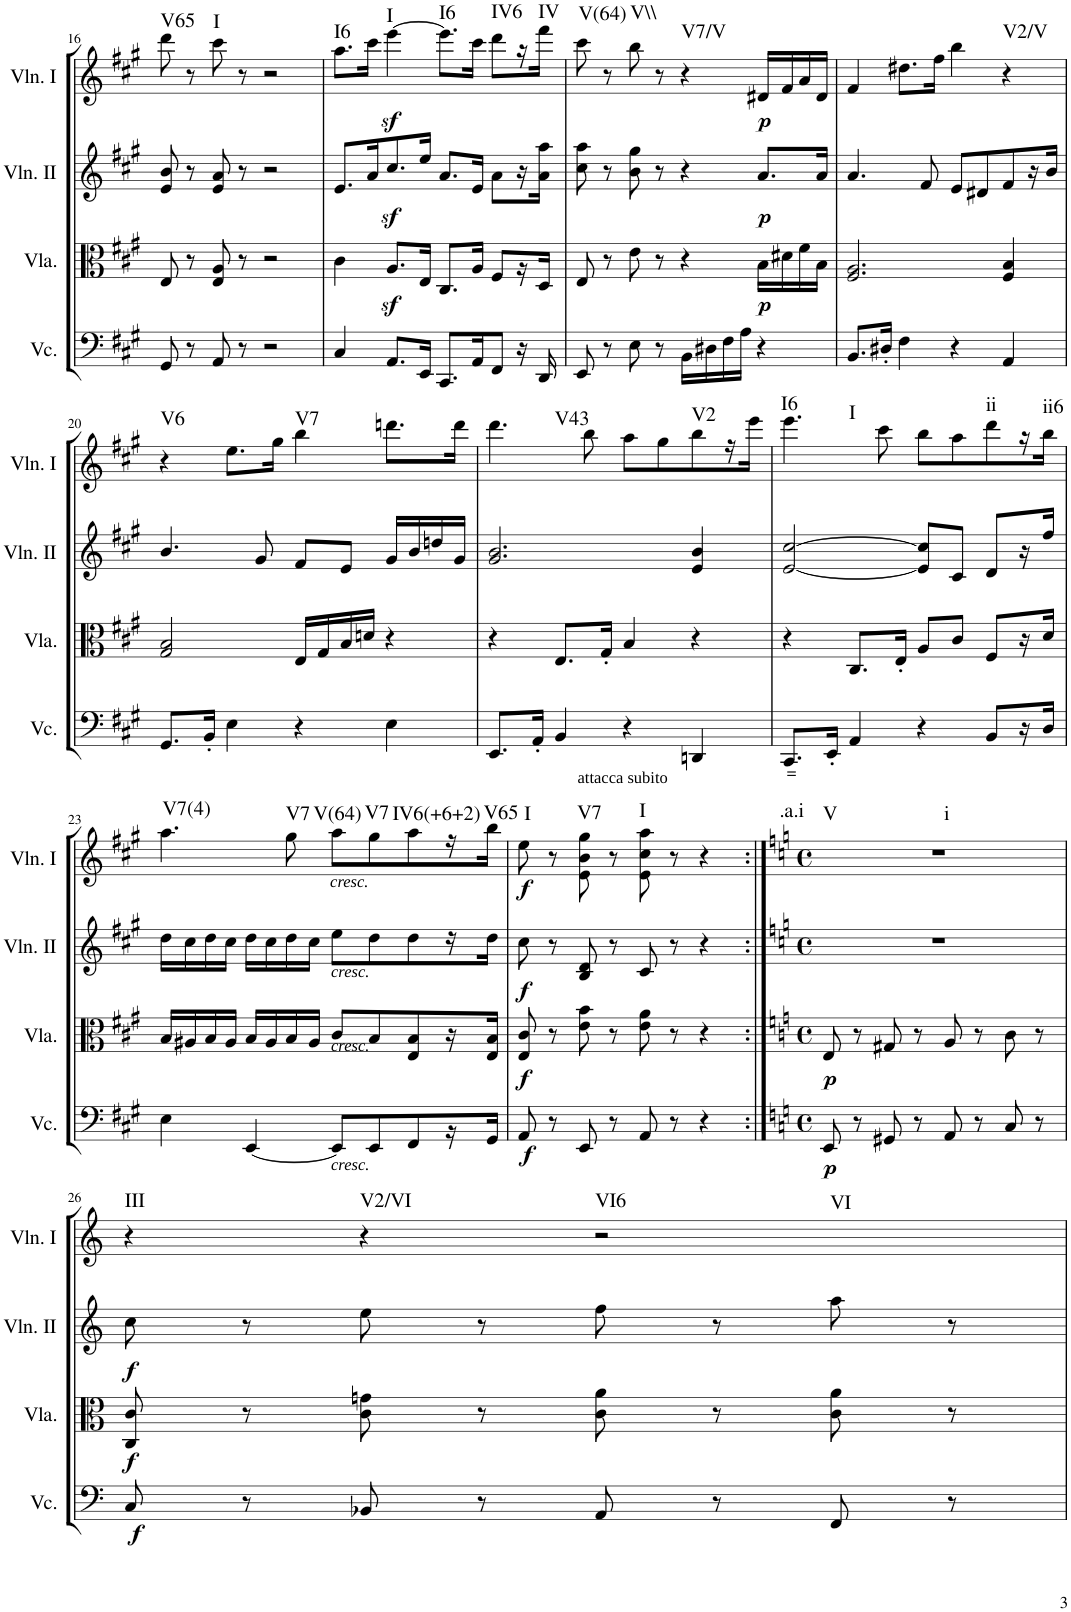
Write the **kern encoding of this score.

**kern	**dynam	**kern	**dynam	**kern	**dynam	**kern	**dynam	**harte
*part4	*part4	*part3	*part3	*part2	*part2	*part1	*part1	*part1
*staff4	*staff4	*staff3	*staff3	*staff2	*staff2	*staff1	*staff1	*
*I"Violoncello	*	*I"Viola	*	*I"Violin II	*	*I"Violin I	*	*
*I'Vc.	*	*I'Vla.	*	*I'Vln. II	*	*I'Vln. I	*	*
!!LO:PB:g=z
*clefF4	*	*clefC3	*	*clefG2	*	*clefG2	*	*
*k[f#c#g#]	*	*k[f#c#g#]	*	*k[f#c#g#]	*	*k[f#c#g#]	*	*
*M4/4	*	*M4/4	*	*M4/4	*	*M4/4	*	*
*met(c)	*	*met(c)	*	*met(c)	*	*met(c)	*	*
=16	=16	=16	=16	=16	=16	=16	=16	=16
!	!	!	!	!	!	!	!	!LO:H:kt=V65
8GG#/	.	8E/	.	8e/ 8b/	.	8ddd\	.	N
8r	.	8r	.	8r	.	8r	.	.
!	!	!	!	!	!	!	!	!LO:H:kt=I
8AA/	.	8E/ 8A/	.	8e/ 8a/	.	8ccc#\	.	N
8r	.	8r	.	8r	.	8r	.	.
2r	.	2r	.	2r	.	2r	.	.
=17	=17	=17	=17	=17	=17	=17	=17	=17
!	!	!	!	!	!	!	!	!LO:H:kt=I6
4C#/	.	4c#\	.	8.e/L	.	8.aa\L	.	N
.	.	.	.	16a/K	.	16ccc#\Jk	.	.
!	!	!	!	!	!	!	!LO:DY:b	!LO:H:kt=I
8.AA/L	.	8.Az</L	.	8.cc#z</	.	[4eee\	sf	N
16EE/Jk	.	16E/Jk	.	16ee/Jk	.	.	.	.
!	!	!	!	!	!	!	!	!LO:H:kt=I6
8.CC#/L	.	8.C#/L	.	8.a/L	.	8.eee\L]	.	N
16AA/K	.	16A/Jk	.	16e/Jk	.	16ccc#\Jk	.	.
!	!	!	!	!	!	!	!	!LO:H:kt=IV6
8FF#/J	.	8F#/L	.	8a\L	.	8ddd\L	.	N
16r	.	16r	.	16r	.	16r	.	.
!	!	!	!	!	!	!	!	!LO:H:kt=IV
16DD/	.	16D/JJ	.	16a\ 16aa\JJ	.	16fff#\JJ	.	N
=18	=18	=18	=18	=18	=18	=18	=18	=18
!	!	!	!	!	!	!	!	!LO:H:kt=V(64)
8EE/	.	8E/	.	8cc#\ 8aa\	.	8ccc#\	.	N
8r	.	8r	.	8r	.	8r	.	.
!	!	!	!	!	!	!	!	!LO:H:kt=V\\
8E\	.	8e\	.	8b\ 8gg#\	.	8bb\	.	N
8r	.	8r	.	8r	.	8r	.	.
!	!	!	!	!	!	!	!	!LO:H:kt=V7/V
16BB\LL	.	4r	.	4r	.	4r	.	N
16D#X\	.	.	.	.	.	.	.	.
16F#\	.	.	.	.	.	.	.	.
16A\JJ	.	.	.	.	.	.	.	.
!	!	!	!LO:DY:b	!	!LO:DY:b	!	!LO:DY:b	!
4r	.	16B\LL	p	8.a/L	p	16d#X/LL	p	.
.	.	16d#X\	.	.	.	16f#/	.	.
.	.	16f#\	.	.	.	16a/	.	.
.	.	16B\JJ	.	16a/Jk	.	16d#/JJ	.	.
=19	=19	=19	=19	=19	=19	=19	=19	=19
8.BB/L	.	2.F#/ 2.A/	.	4.a/	.	4f#/	.	.
16D#X'/Jk	.	.	.	.	.	.	.	.
4F#\	.	.	.	.	.	8.dd#X\L	.	.
.	.	.	.	8f#/	.	.	.	.
.	.	.	.	.	.	16ff#\Jk	.	.
4r	.	.	.	8e/L	.	4bb\	.	.
.	.	.	.	8d#X/	.	.	.	.
!	!	!	!	!	!	!	!	!LO:H:kt=V2/V
4AA/	.	4F#/ 4B/	.	8f#/	.	4r	.	N
.	.	.	.	16r	.	.	.	.
.	.	.	.	16b/JJ	.	.	.	.
!!LO:LB:g=z
=20	=20	=20	=20	=20	=20	=20	=20	=20
!	!	!	!	!	!	!	!	!LO:H:kt=V6
8.GG#/L	.	2G#/ 2B/	.	4.b/	.	4r	.	N
16BB'/Jk	.	.	.	.	.	.	.	.
4E\	.	.	.	.	.	8.ee\L	.	.
.	.	.	.	8g#/	.	.	.	.
.	.	.	.	.	.	16gg#\Jk	.	.
!	!	!	!	!	!	!	!	!LO:H:kt=V7
4r	.	16E/LL	.	8f#/L	.	4bb\	.	N
.	.	16G#/	.	.	.	.	.	.
.	.	16B/	.	8e/J	.	.	.	.
.	.	16dn/JJ	.	.	.	.	.	.
4E\	.	4r	.	16g#/LL	.	8.dddn\L	.	.
.	.	.	.	16b/	.	.	.	.
.	.	.	.	16ddn/	.	.	.	.
.	.	.	.	16g#/JJ	.	16ddd\Jk	.	.
=21	=21	=21	=21	=21	=21	=21	=21	=21
!	!	!	!	!	!	!	!	!LO:H:kt=V43
8.EE/L	.	4r	.	2.g#/ 2.b/	.	4.ddd\	.	N
16AA'/Jk	.	.	.	.	.	.	.	.
4BB/	.	8.E/L	.	.	.	.	.	.
.	.	.	.	.	.	8bb\	.	.
.	.	16G#'/Jk	.	.	.	.	.	.
4r	.	4B/	.	.	.	8aa\L	.	.
.	.	.	.	.	.	8gg#\	.	.
!	!	!	!	!	!	!	!	!LO:H:kt=V2
4DDn/	.	4r	.	4e/ 4b/	.	8bb\	.	N
.	.	.	.	.	.	16r	.	.
.	.	.	.	.	.	16eee\JJ	.	.
=22	=22	=22	=22	=22	=22	=22	=22	=22
!	!	!	!	!	!	!	!	!LO:H:n=1:kt=I6
!	!	!	!	!	!	!	!	!LO:H:n=2:kt=I
8.CC#/L	.	4r	.	[2e/ [2cc#/	.	4.eee\	.	N N
16EE'/Jk	.	.	.	.	.	.	.	.
4AA/	.	8.C#/L	.	.	.	.	.	.
.	.	.	.	.	.	8ccc#\	.	.
.	.	16E'/Jk	.	.	.	.	.	.
4r	.	8A/L	.	8e/] 8cc#/]L	.	8bb\L	.	.
.	.	8c#/J	.	8c#/J	.	8aa\	.	.
!	!	!	!	!	!	!	!	!LO:H:kt=ii
8BB/L	.	8F#/L	.	8d/L	.	8ddd\	.	N
16r	.	16r	.	16r	.	16r	.	.
!	!	!	!	!	!	!	!	!LO:H:kt=ii6
16D/JJ	.	16d/JJ	.	16ff#/JJ	.	16bb\JJ	.	N
!!LO:LB:g=z
=23	=23	=23	=23	=23	=23	=23	=23	=23
!	!	!	!	!	!	!	!	!LO:H:kt=V7(4)
4E\	.	16B/LL	.	16dd\LL	.	4.aa\	.	N
.	.	16A#X/	.	16cc#\	.	.	.	.
.	.	16B/	.	16dd\	.	.	.	.
.	.	16A#/JJ	.	16cc#\JJ	.	.	.	.
[4EE/	.	16B/LL	.	16dd\LL	.	.	.	.
.	.	16A#/	.	16cc#\	.	.	.	.
!	!	!	!	!	!	!	!	!LO:H:kt=V7
.	.	16B/	.	16dd\	.	8gg#\	.	N
.	.	16A#/JJ	.	16cc#\JJ	.	.	.	.
!	!	!	!	!	!	!LO:TX:b:i:t=cresc.	!	!
!	!	!	!	!LO:TX:b:i:t=cresc.	!	!	!	!
!	!	!LO:TX:a:i:t=cresc.	!	!	!	!	!	!
!LO:TX:b:i:t=cresc.	!	!	!	!	!	!	!	!LO:H:kt=V(64)
8EE/L]	.	8c#/L	.	8ee\L	.	8aa\L	.	N
!	!	!	!	!	!	!	!	!LO:H:kt=V7
8EE/	.	8B/	.	8dd\	.	8gg#\	.	N
!	!	!	!	!	!	!	!	!LO:H:kt=IV6(+6+2)
8FF#/	.	8E/ 8B/	.	8dd\	.	8aa\	.	N
16r	.	16r	.	16r	.	16r	.	.
!	!	!	!	!	!	!	!	!LO:H:kt=V65
16GG#/JJ	.	16E/ 16B/JJ	.	16dd\JJ	.	16bb\JJ	.	N
=24	=24	=24	=24	=24	=24	=24	=24	=24
!	!LO:DY:b	!	!LO:DY:b	!	!LO:DY:b	!	!LO:DY:b	!LO:H:kt=I
8AA/	f	8E/ 8c#/	f	8cc#\	f	8ee\	f	N
8r	.	8r	.	8r	.	8r	.	.
!	!	!	!	!	!	!LO:TX:a:t=attacca subito	!	!LO:H:kt=V7
8EE/	.	8e\ 8b\	.	8B/ 8d/	.	8e\ 8b\ 8gg#\	.	N
8r	.	8r	.	8r	.	8r	.	.
!	!	!	!	!	!	!	!	!LO:H:kt=I
8AA/	.	8e\ 8a\	.	8c#/	.	8e\ 8cc#\ 8aa\	.	N
8r	.	8r	.	8r	.	8r	.	.
4r	.	4r	.	4r	.	4r	.	.
=25:|!	=25:|!	=25:|!	=25:|!	=25:|!	=25:|!	=25:|!	=25:|!	=25:|!
*k[]	*	*k[]	*	*k[]	*	*k[]	*	*
*M4/4	*	*M4/4	*	*M4/4	*	*M4/4	*	*
*met(c)	*	*met(c)	*	*met(c)	*	*met(c)	*	*
!	!	!	!	!	!	!LO:TX:a:t==	!	!
!	!LO:DY:b	!	!LO:DY:b	!	!	!	!	!LO:H:n=1:kt=.a.i
!	!	!	!	!	!	!	!	!LO:H:n=2:kt=V
!	!	!	!	!	!	!	!	!LO:H:n=3:kt=i
8EE/	p	8E/	p	1r	.	1r	.	N N N
8r	.	8r	.	.	.	.	.	.
8GG#X/	.	8G#X/	.	.	.	.	.	.
8r	.	8r	.	.	.	.	.	.
8AA/	.	8A/	.	.	.	.	.	.
8r	.	8r	.	.	.	.	.	.
8C/	.	8c\	.	.	.	.	.	.
8r	.	8r	.	.	.	.	.	.
!!LO:LB:g=z
=26	=26	=26	=26	=26	=26	=26	=26	=26
!	!LO:DY:b	!	!LO:DY:b	!	!LO:DY:b	!	!	!LO:H:kt=III
8C/	f	8C/ 8c/	f	8cc\	f	4r	.	N
8r	.	8r	.	8r	.	.	.	.
!	!	!	!	!	!	!	!	!LO:H:kt=V2/VI
8BB-X/	.	8c\ 8gn\	.	8ee\	.	4r	.	N
8r	.	8r	.	8r	.	.	.	.
!	!	!	!	!	!	!	!	!LO:H:n=1:kt=VI6
!	!	!	!	!	!	!	!	!LO:H:n=2:kt=VI
8AA/	.	8c\ 8a\	.	8ff\	.	2r	.	N N
8r	.	8r	.	8r	.	.	.	.
8FF/	.	8c\ 8a\	.	8aa\	.	.	.	.
8r	.	8r	.	8r	.	.	.	.
=	=	=	=	=	=	=	=	=
*-	*-	*-	*-	*-	*-	*-	*-	*-
